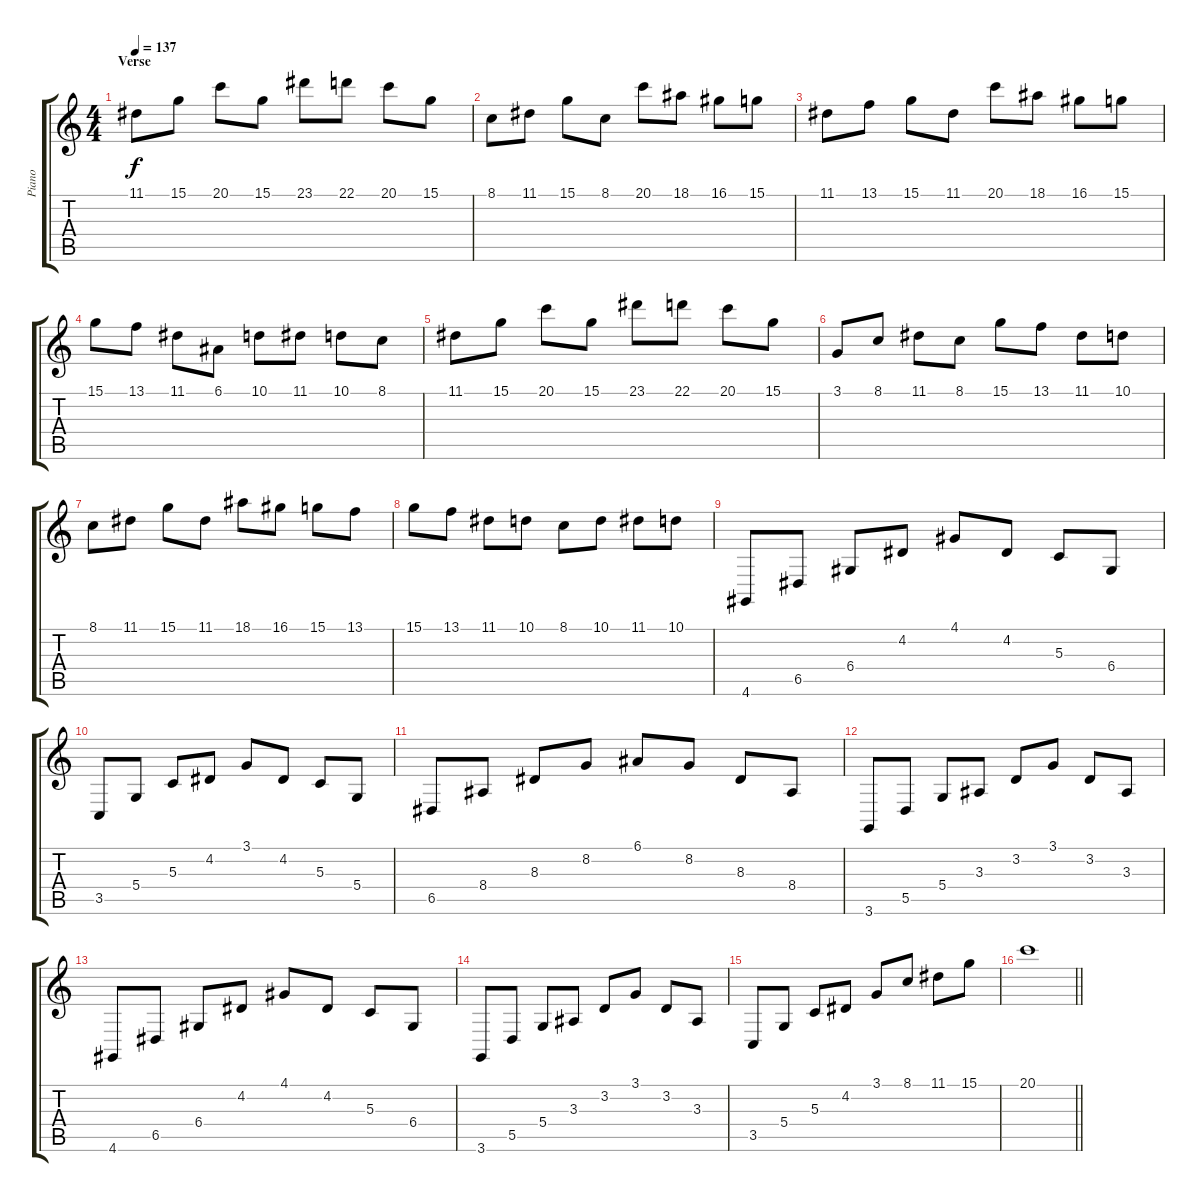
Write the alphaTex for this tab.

\track ("Piano" "Piano") {instrument acousticgrandpiano}
\staff {score tabs}
\tuning (E4 B3 G3 D3 A2 E2) {hide}
\ts (4 4)
\section ("" "Verse")
\tempo 137
\clef g2
\ks c
11.1.8{dy f} 15.1.8 20.1.8 15.1.8 23.1.8 22.1.8 20.1.8 15.1.8 |
8.1.8 11.1.8 15.1.8 8.1.8 20.1.8 18.1.8 16.1.8 15.1.8 |
11.1.8 13.1.8 15.1.8 11.1.8 20.1.8 18.1.8 16.1.8 15.1.8 |
15.1.8 13.1.8 11.1.8 6.1.8 10.1.8 11.1.8 10.1.8 8.1.8 |
11.1.8 15.1.8 20.1.8 15.1.8 23.1.8 22.1.8 20.1.8 15.1.8 |
3.1.8 8.1.8 11.1.8 8.1.8 15.1.8 13.1.8 11.1.8 10.1.8 |
8.1.8 11.1.8 15.1.8 11.1.8 18.1.8 16.1.8 15.1.8 13.1.8 |
15.1.8 13.1.8 11.1.8 10.1.8 8.1.8 10.1.8 11.1.8 10.1.8 |
4.6.8 6.5.8 6.4.8 4.2.8 4.1.8 4.2.8 5.3.8 6.4.8 |
3.5.8 5.4.8 5.3.8 4.2.8 3.1.8 4.2.8 5.3.8 5.4.8 |
6.5.8 8.4.8 8.3.8 8.2.8 6.1.8 8.2.8 8.3.8 8.4.8 |
3.6.8 5.5.8 5.4.8 3.3.8 3.2.8 3.1.8 3.2.8 3.3.8 |
4.6.8 6.5.8 6.4.8 4.2.8 4.1.8 4.2.8 5.3.8 6.4.8 |
3.6.8 5.5.8 5.4.8 3.3.8 3.2.8 3.1.8 3.2.8 3.3.8 |
3.5.8 5.4.8 5.3.8 4.2.8 3.1.8 8.1.8 11.1.8 15.1.8 |
\barLineRight lightlight
20.1.1
